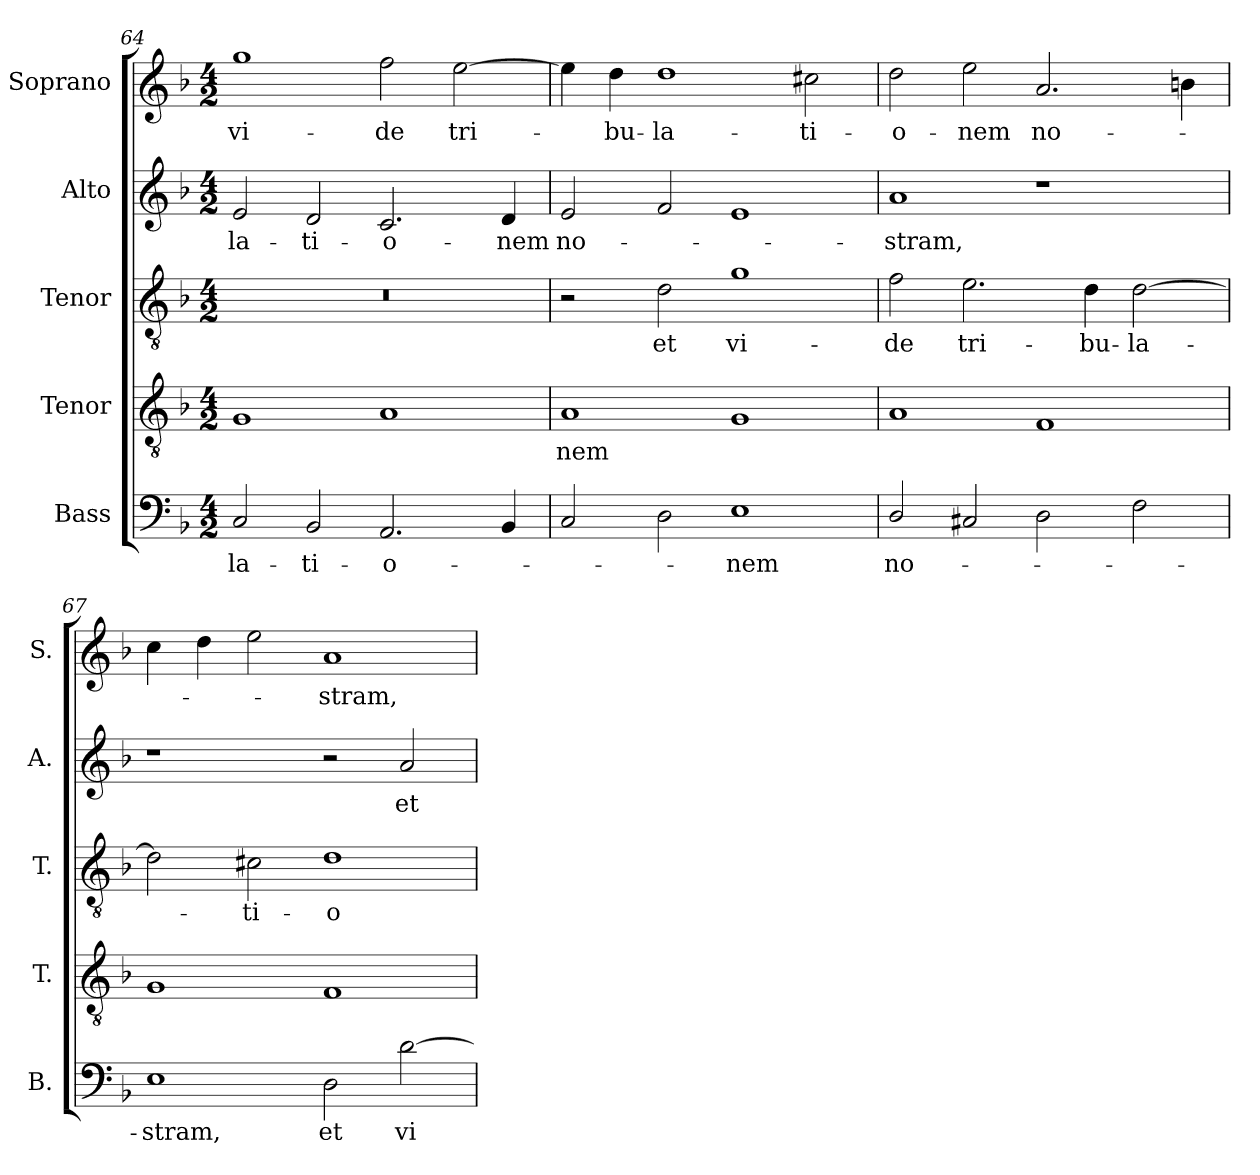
**kern	**text	**kern	**text	**kern	**text	**kern	**text	**kern	**text
*part5	*part5	*part4	*part4	*part3	*part3	*part2	*part2	*part1	*part1
*staff5	*staff5	*staff4	*staff4	*staff3	*staff3	*staff2	*staff2	*staff1	*staff1
*I"Bass	*	*I"Tenor	*	*I"Tenor	*	*I"Alto	*	*I"Soprano	*
*I'B.	*	*I'T.	*	*I'T.	*	*I'A.	*	*I'S.	*
!!LO:LB:g=z
*clefF4	*	*clefGv2	*	*clefGv2	*	*clefG2	*	*clefG2	*
*	*	*ITrd7c12	*	*ITrd7c12	*	*	*	*	*
*k[b-]	*	*k[b-]	*	*k[b-]	*	*k[b-]	*	*k[b-]	*
*F:	*	*F:	*	*F:	*	*F:	*	*F:	*
*M4/2	*	*M4/2	*	*M4/2	*	*M4/2	*	*M4/2	*
=64	=64	=64	=64	=64	=64	=64	=64	=64	=64
!	!LO:LY:b:color=#000000	!	!	!LO:N:vis=1	!	!	!	!	!
!	!	!	!	!	!	!	!LO:LY:b:color=#000000	!	!
!	!	!	!	!	!	!	!	!	!LO:LY:b:color=#000000
2Ci/	-la-	1GGi	.	0r	.	2ei/	-la-	1ggi	vi-
!	!LO:LY:b:color=#000000	!	!	!	!	!	!	!	!
!	!	!	!	!	!	!	!LO:LY:b:color=#000000	!	!
2BB-i/	-ti-	.	.	.	.	2di/	-ti-	.	.
!	!LO:LY:b:color=#000000	!	!	!	!	!	!	!	!
!	!	!	!	!	!	!	!LO:LY:b:color=#000000	!	!
!	!	!	!	!	!	!	!	!	!LO:LY:b:color=#000000
2.AAi/	-o-	1AAi	.	.	.	2.ci/	-o-	2ffi\	-de
!	!	!	!	!	!	!	!	!	!LO:LY:b:color=#000000
.	.	.	.	.	.	.	.	[2eei\	tri-
!	!	!	!	!	!	!	!LO:LY:b:color=#000000	!	!
4BB-i/	.	.	.	.	.	4di/	-nem	.	.
=65	=65	=65	=65	=65	=65	=65	=65	=65	=65
!	!	!	!LO:LY:b:color=#000000	!	!	!	!	!	!
!	!	!	!	!	!	!	!LO:LY:b:color=#000000	!	!
2Ci/	.	1AAi	-nem	2r	.	2ei/	no-	4eei\]	.
!	!	!	!	!	!	!	!	!	!LO:LY:b:color=#000000
.	.	.	.	.	.	.	.	4ddi\	-bu-
!	!	!	!	!	!LO:LY:b:color=#000000	!	!	!	!
!	!	!	!	!	!	!	!	!	!LO:LY:b:color=#000000
2Di\	.	.	.	2Di\	et	2fi/	.	1ddi	-la-
!	!LO:LY:b:color=#000000	!	!	!	!	!	!	!	!
!	!	!	!	!	!LO:LY:b:color=#000000	!	!	!	!
1Ei	-nem	1GGi	.	1Gi	vi-	1ei	.	.	.
!	!	!	!	!	!	!	!	!	!LO:LY:b:color=#000000
.	.	.	.	.	.	.	.	2cc#Xi\	-ti-
=66	=66	=66	=66	=66	=66	=66	=66	=66	=66
!	!LO:LY:b:color=#000000	!	!	!	!	!	!	!	!
!	!	!	!	!	!LO:LY:b:color=#000000	!	!	!	!
!	!	!	!	!	!	!	!LO:LY:b:color=#000000	!	!
!	!	!	!	!	!	!	!	!	!LO:LY:b:color=#000000
2Di/	no-	1AAi	.	2Fi\	-de	1ai	-stram,	2ddi\	-o-
!	!	!	!	!	!LO:LY:b:color=#000000	!	!	!	!
!	!	!	!	!	!	!	!	!	!LO:LY:b:color=#000000
2C#Xi/	.	.	.	2.Ei\	tri-	.	.	2eei\	-nem
!	!	!	!	!	!	!	!	!	!LO:LY:b:color=#000000
2Di\	.	1FFi	.	.	.	1r	.	2.ai/	no-
!	!	!	!	!	!LO:LY:b:color=#000000	!	!	!	!
.	.	.	.	4Di\	-bu-	.	.	.	.
!	!	!	!	!	!LO:LY:b:color=#000000	!	!	!	!
2Fi\	.	.	.	[2Di\	-la-	.	.	.	.
.	.	.	.	.	.	.	.	4bni\	.
=67	=67	=67	=67	=67	=67	=67	=67	=67	=67
!	!LO:LY:b:color=#000000	!	!	!	!	!	!	!	!
1Ei	-stram,	1GGi	.	2Di\]	.	1r	.	4cci\	.
.	.	.	.	.	.	.	.	4ddi\	.
!	!	!	!	!	!LO:LY:b:color=#000000	!	!	!	!
.	.	.	.	2C#Xi\	-ti-	.	.	2eei\	.
!	!LO:LY:b:color=#000000	!	!	!	!	!	!	!	!
!	!	!	!	!	!LO:LY:b:color=#000000	!	!	!	!
!	!	!	!	!	!	!	!	!	!LO:LY:b:color=#000000
2Di\	et	1FFi	.	1Di	-o-	2r	.	1ai	-stram,
!	!LO:LY:b:color=#000000	!	!	!	!	!	!	!	!
!	!	!	!	!	!	!	!LO:LY:b:color=#000000	!	!
[2di\	vi-	.	.	.	.	2ai/	et	.	.
=	=	=	=	=	=	=	=	=	=
*-	*-	*-	*-	*-	*-	*-	*-	*-	*-
